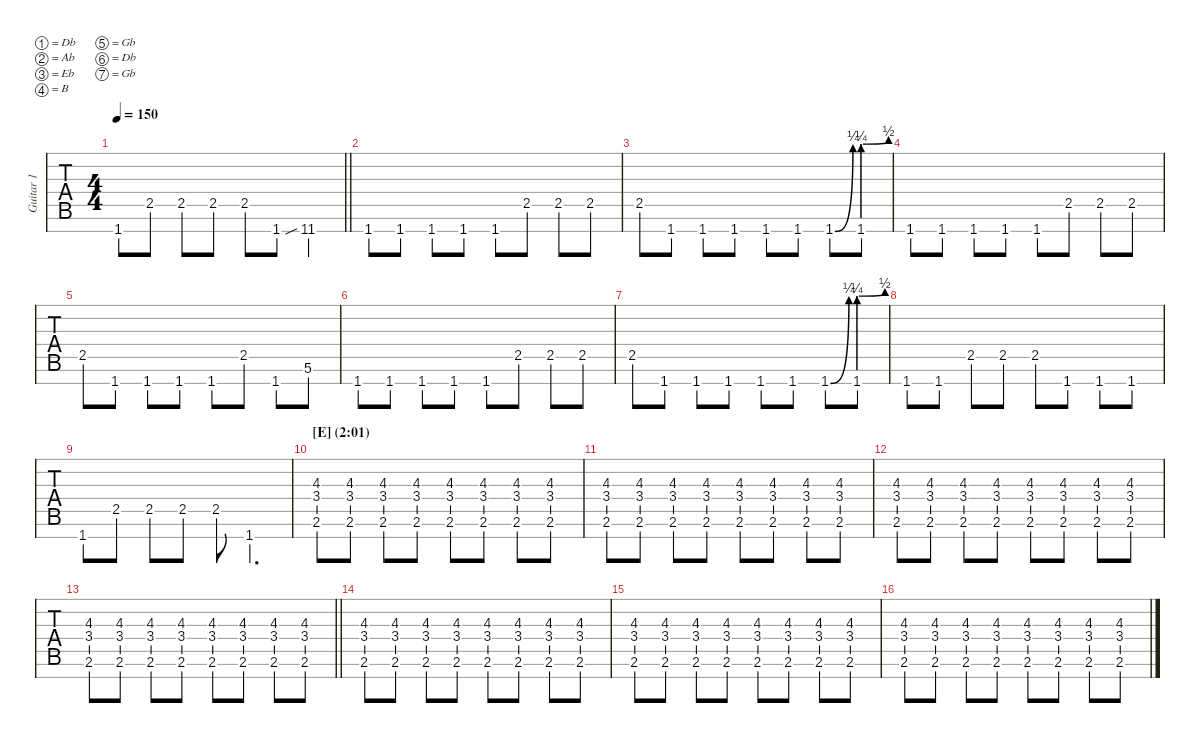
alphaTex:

\defaultSystemsLayout 4
\hideDynamics
\bracketExtendMode nobrackets
\multiTrackTrackNamePolicy allsystems
\firstSystemTrackNameMode fullname
\otherSystemsTrackNameMode fullname
\otherSystemsTrackNameOrientation horizontal
\track ("Guitar 1" "Gtr. 1") {instrument overdrivenguitar}
\staff {tabs}
\tuning (Db4 Ab3 Eb3 B2 Gb2 Db2 Gb1)
\ts (4 4)
\scale
0.995146
\tempo 150
\accidentals auto
\clef g2
\ottava regular
\simile none
\barLineRight lightlight
\ks c
1.7.8{dy mf} 2.5{acc #}.8 2.5{acc #}.8 2.5{acc #}.8 2.5{acc #}.8 1.7.8 11.7{sib}.4 |
\scale
0.999038 1.7.8 1.7.8 1.7.8 1.7.8 1.7.8 2.5{acc #}.8 2.5{acc #}.8 2.5{acc #}.8 |
\scale
1.00442 2.5{acc #}.8 1.7.8 1.7.8 1.7.8 1.7.8 1.7.8 1.7{be (bend 0 0 59.4 1)}.8 1.7{be (prebendbend 0 1 59.4 2)}.8 |
\scale
1.00173 1.7.8 1.7.8 1.7.8 1.7.8 1.7.8 2.5{acc #}.8 2.5{acc #}.8 2.5{acc #}.8 |
\scale
0.994809 2.5{acc #}.8 1.7.8 1.7.8 1.7.8 1.7.8 2.5{acc #}.8 1.7.8 5.6{acc #}.8 |
\scale
0.999823 1.7.8 1.7.8 1.7.8 1.7.8 1.7.8 2.5{acc #}.8 2.5{acc #}.8 2.5{acc #}.8 |
\scale
1.00252 2.5{acc #}.8 1.7.8 1.7.8 1.7.8 1.7.8 1.7.8 1.7{be (bend 0 0 59.4 1)}.8 1.7{be (prebendbend 0 1 59.4 2)}.8 |
\scale
0.999823 1.7.8 1.7.8 2.5{acc #}.8 2.5{acc #}.8 2.5{acc #}.8 1.7.8 1.7.8 1.7.8 |
\scale
0.997838 1.7.8 2.5{acc #}.8 2.5{acc #}.8 2.5{acc #}.8 2.5{acc #}.8 1.7.4{d} |
\section ("" "[E] (2:01)")
\scale
0.998856 (2.6{acc #} 4.3 3.4).8 (2.6{acc #} 4.3 3.4).8 (2.6{acc #} 4.3 3.4).8 (2.6{acc #} 4.3 3.4).8 (2.6{acc #} 4.3 3.4).8 (2.6{acc #} 4.3 3.4).8 (2.6{acc #} 4.3 3.4).8 (2.6{acc #} 4.3 3.4).8 |
\scale
1.00424 (2.6{acc #} 4.3 3.4).8 (2.6{acc #} 4.3 3.4).8 (2.6{acc #} 4.3 3.4).8 (2.6{acc #} 4.3 3.4).8 (2.6{acc #} 4.3 3.4).8 (2.6{acc #} 4.3 3.4).8 (2.6{acc #} 4.3 3.4).8 (2.6{acc #} 4.3 3.4).8 |
\scale
1.00155 (2.6{acc #} 4.3 3.4).8 (2.6{acc #} 4.3 3.4).8 (2.6{acc #} 4.3 3.4).8 (2.6{acc #} 4.3 3.4).8 (2.6{acc #} 4.3 3.4).8 (2.6{acc #} 4.3 3.4).8 (2.6{acc #} 4.3 3.4).8 (2.6{acc #} 4.3 3.4).8 |
\scale
0.995356
\barLineRight lightlight
(2.6{acc #} 4.3 3.4).8 (2.6{acc #} 4.3 3.4).8 (2.6{acc #} 4.3 3.4).8 (2.6{acc #} 4.3 3.4).8 (2.6{acc #} 4.3 3.4).8 (2.6{acc #} 4.3 3.4).8 (2.6{acc #} 4.3 3.4).8 (2.6{acc #} 4.3 3.4).8 |
\scale
1.00155 (2.6{acc #} 4.3 3.4).8 (2.6{acc #} 4.3 3.4).8 (2.6{acc #} 4.3 3.4).8 (2.6{acc #} 4.3 3.4).8 (2.6{acc #} 4.3 3.4).8 (2.6{acc #} 4.3 3.4).8 (2.6{acc #} 4.3 3.4).8 (2.6{acc #} 4.3 3.4).8 |
\scale
0.998856 (2.6{acc #} 4.3 3.4).8 (2.6{acc #} 4.3 3.4).8 (2.6{acc #} 4.3 3.4).8 (2.6{acc #} 4.3 3.4).8 (2.6{acc #} 4.3 3.4).8 (2.6{acc #} 4.3 3.4).8 (2.6{acc #} 4.3 3.4).8 (2.6{acc #} 4.3 3.4).8 |
\scale
1.00424 (2.6{acc #} 4.3 3.4).8 (2.6{acc #} 4.3 3.4).8 (2.6{acc #} 4.3 3.4).8 (2.6{acc #} 4.3 3.4).8 (2.6{acc #} 4.3 3.4).8 (2.6{acc #} 4.3 3.4).8 (2.6{acc #} 4.3 3.4).8 (2.6{acc #} 4.3 3.4).8
